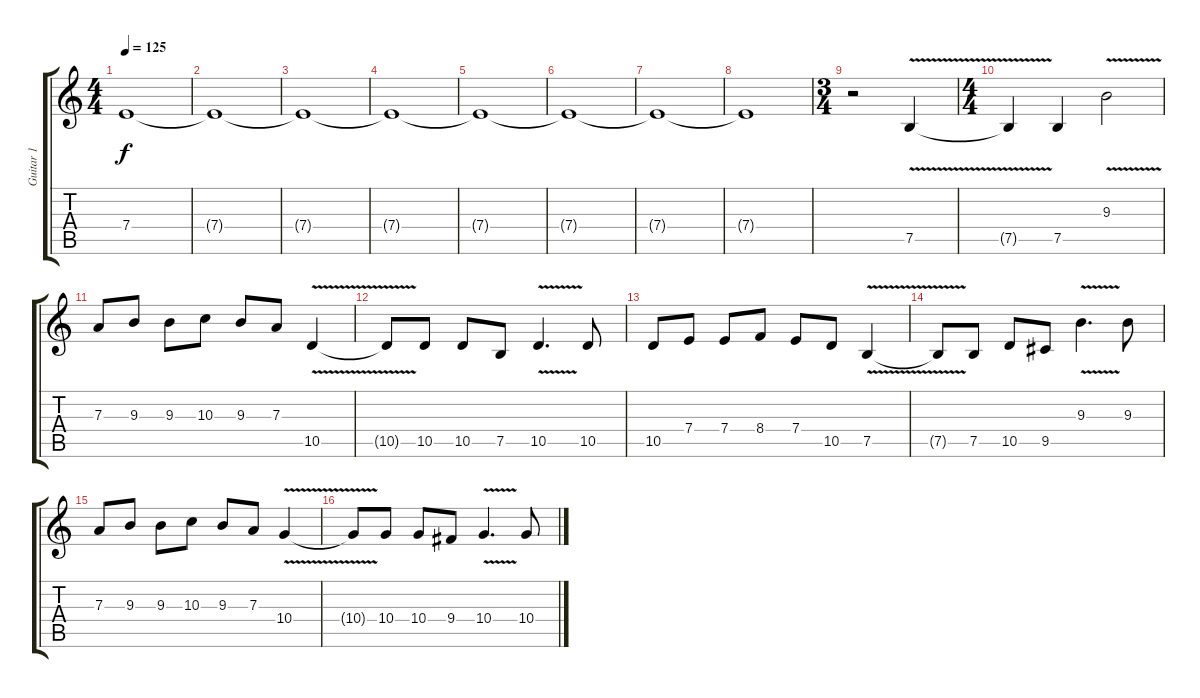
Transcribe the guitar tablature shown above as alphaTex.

\track ("Guitar 1" "Guitar 1") {instrument distortionguitar}
\staff {score tabs}
\tuning (B3 Gb3 D3 A2 E2 B1) {hide}
\ts (4 4)
\tempo 125
\clef g2
\ks c
7.4{t}.1{dy f} |
7.4{t}.1 |
7.4{t}.1 |
7.4{t}.1 |
7.4{t}.1 |
7.4{t}.1 |
7.4{t}.1 |
7.4{t}.1 |
\ts (3 4)
r.2 7.5{v}.4{volume 16} |
\ts (4 4)
7.5{t}.4 7.5.4 9.3{v}.2 |
7.3.8 9.3.8 9.3.8 10.3.8 9.3.8 7.3.8 10.5{v}.4 |
10.5{t}.8 10.5.8 10.5.8 7.5.8 10.5{v}.4{d} 10.5.8 |
10.5.8 7.4.8 7.4.8 8.4.8 7.4.8 10.5.8 7.5{v}.4 |
7.5{t}.8 7.5.8 10.5.8 9.5.8 9.3{v}.4{d} 9.3.8 |
7.3.8 9.3.8 9.3.8 10.3.8 9.3.8 7.3.8 10.4{v}.4 |
10.4{t}.8 10.4.8 10.4.8 9.4.8 10.4{v}.4{d} 10.4.8
